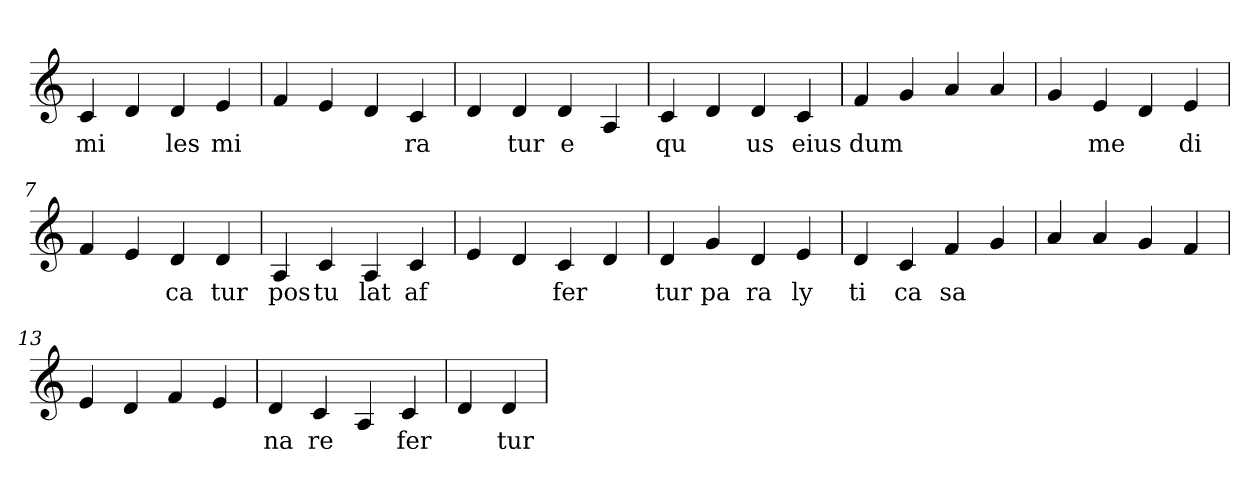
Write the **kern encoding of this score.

**kern	**text
*part1	*part1
*staff1	*staff1
*clefG2	*
=1	=1
4c	mi
4d	.
4d	les
4e	mi
=2	=2
4f	.
4e	.
4d	.
4c	ra
=3	=3
4d	.
4d	tur
4d	e
4A	.
=4	=4
4c	qu
4d	.
4d	us
4c	eius
=5	=5
4f	dum
4g	.
4a	.
4a	.
=6	=6
4g	.
4e	me
4d	.
4e	di
=7	=7
4f	.
4e	.
4d	ca
4d	tur
=8	=8
4A	pos
4c	tu
4A	lat
4c	af
=9	=9
4e	.
4d	.
4c	fer
4d	.
=10	=10
4d	tur
4g	pa
4d	ra
4e	ly
=11	=11
4d	ti
4c	ca
4f	sa
4g	.
=12	=12
4a	.
4a	.
4g	.
4f	.
=13	=13
4e	.
4d	.
4f	.
4e	.
=14	=14
4d	na
4c	re
4A	.
4c	fer
=15	=15
4d	.
4d	tur
=	=
*-	*-
